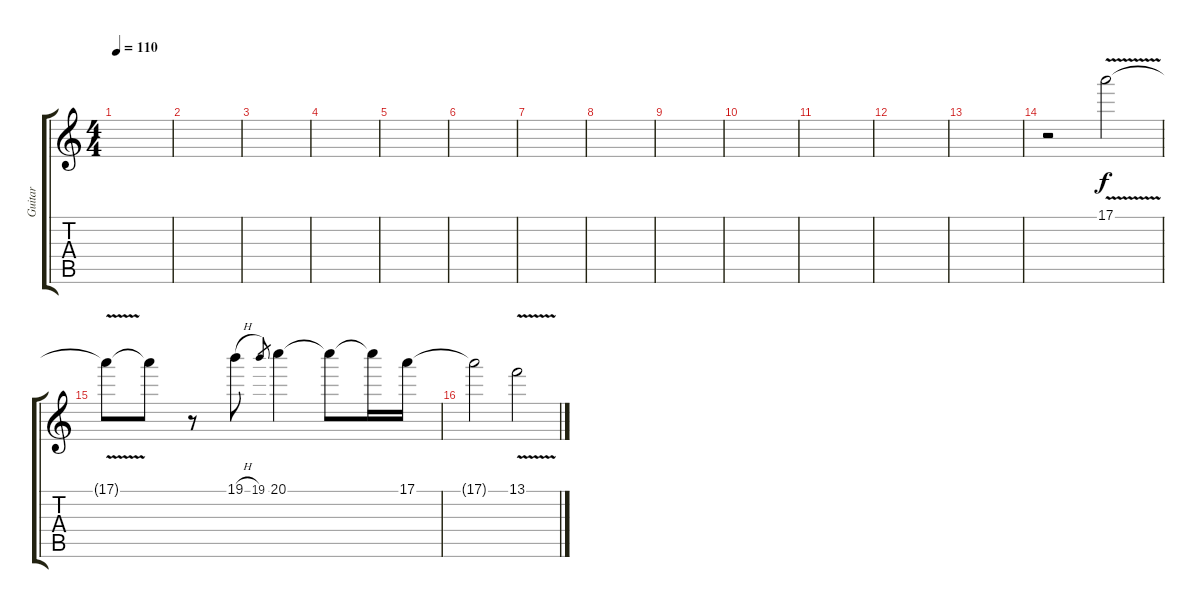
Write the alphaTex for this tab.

\track ("Guitar" "Guitar") {instrument distortionguitar}
\staff {score tabs}
\tuning (E4 B3 G3 D3 A2 E2) {hide}
\ts (4 4)
\tempo 110
\clef g2
\ks c
|
|
|
|
|
|
|
|
|
|
|
|
|
r.2 17.1{v}.2 |
17.1{t}.8 17.1{t}.8 r.8 19.1{h}.8 19.1.8{gr} 20.1.4 20.1{t}.8 20.1{t}.16 17.1.16 |
17.1{t}.2 13.1{v}.2
